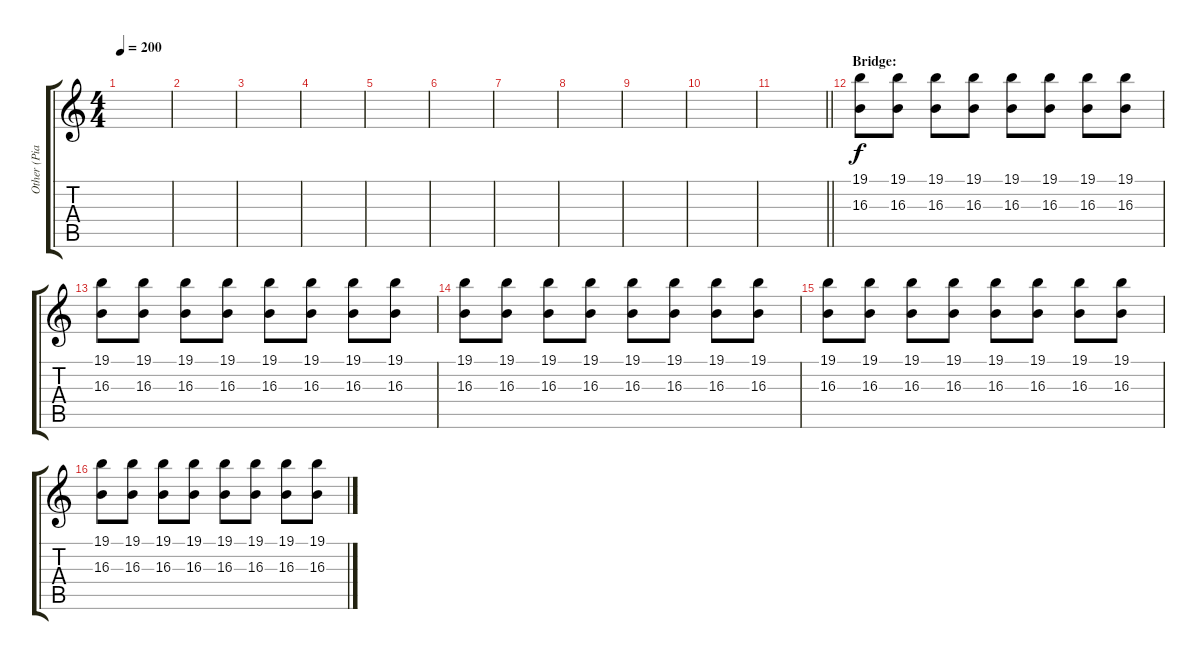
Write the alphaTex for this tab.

\track ("Other (Piano)" "Other (Pia") {instrument acousticgrandpiano bank 255}
\staff {score tabs}
\tuning (E4 B3 G3 D3 A2 E2) {hide}
\ts (4 4)
\tempo 200
\clef g2
\ks c
|
|
|
|
|
|
|
|
|
|
\barLineRight lightlight
|
\section ("" "Bridge:")
(19.1 16.3).8 (19.1 16.3).8 (19.1 16.3).8 (19.1 16.3).8 (19.1 16.3).8 (19.1 16.3).8 (19.1 16.3).8 (19.1 16.3).8 |
(19.1 16.3).8 (19.1 16.3).8 (19.1 16.3).8 (19.1 16.3).8 (19.1 16.3).8 (19.1 16.3).8 (19.1 16.3).8 (19.1 16.3).8 |
(19.1 16.3).8 (19.1 16.3).8 (19.1 16.3).8 (19.1 16.3).8 (19.1 16.3).8 (19.1 16.3).8 (19.1 16.3).8 (19.1 16.3).8 |
(19.1 16.3).8 (19.1 16.3).8 (19.1 16.3).8 (19.1 16.3).8 (19.1 16.3).8 (19.1 16.3).8 (19.1 16.3).8 (19.1 16.3).8 |
(19.1 16.3).8 (19.1 16.3).8 (19.1 16.3).8 (19.1 16.3).8 (19.1 16.3).8 (19.1 16.3).8 (19.1 16.3).8 (19.1 16.3).8
